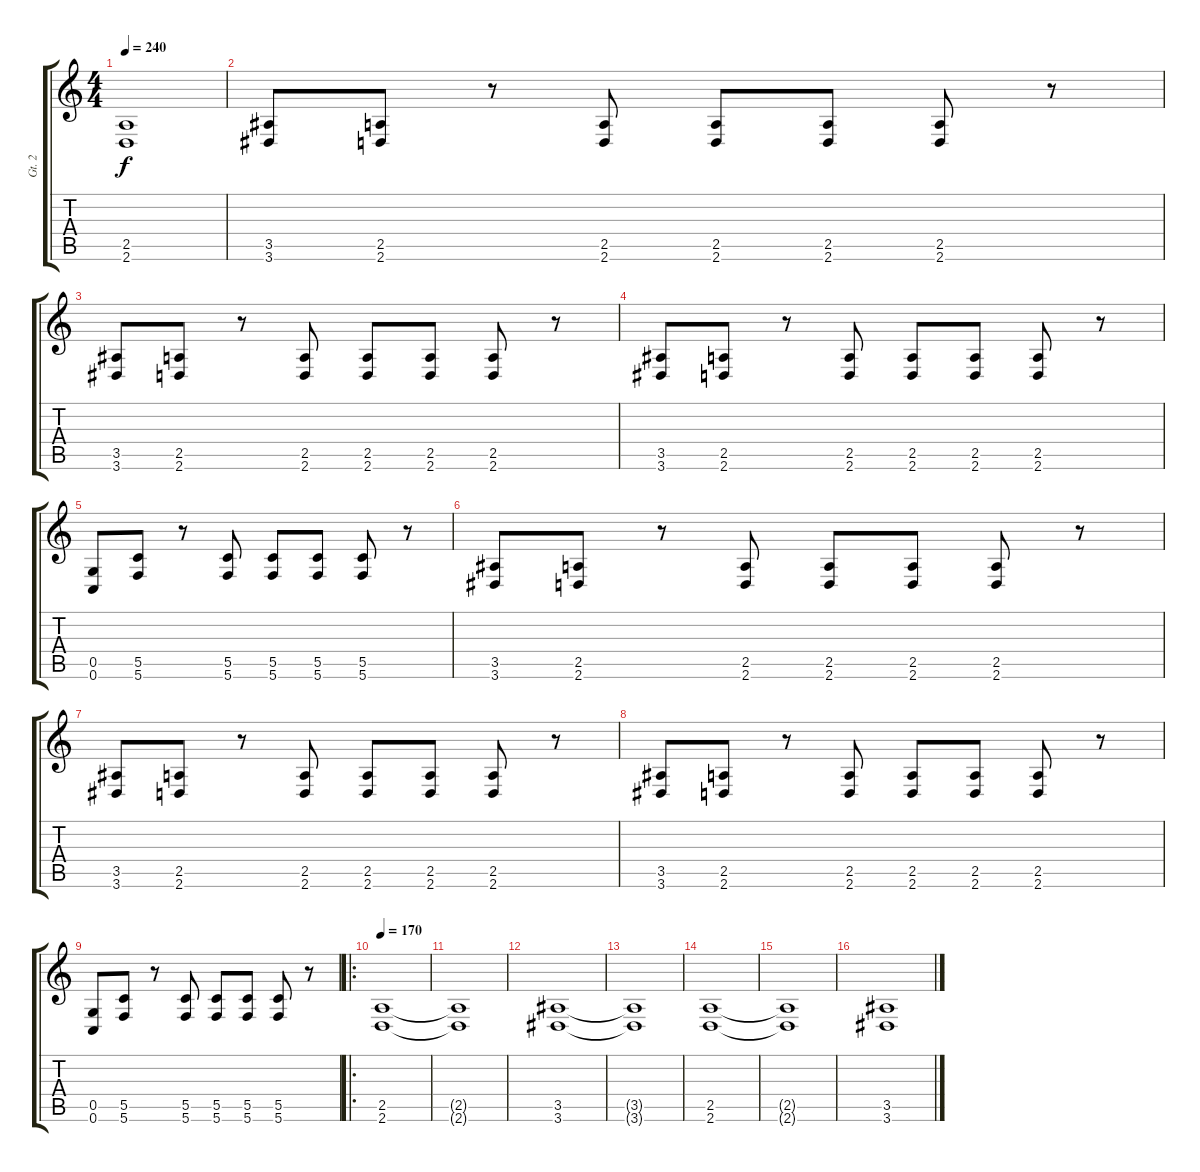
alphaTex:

\track ("Gt. 2" "Gt. 2") {instrument distortionguitar}
\staff {score tabs}
\tuning (D4 A3 F3 C3 G2 C2) {hide}
\ts (4 4)
\tempo 240
\clef g2
\ks c
(2.5{t} 2.6{t}).1{dy f} |
(3.5 3.6).8 (2.5 2.6).8 r.8 (2.5 2.6).8 (2.5 2.6).8 (2.5 2.6).8 (2.5 2.6).8 r.8 |
(3.5 3.6).8 (2.5 2.6).8 r.8 (2.5 2.6).8 (2.5 2.6).8 (2.5 2.6).8 (2.5 2.6).8 r.8 |
(3.5 3.6).8 (2.5 2.6).8 r.8 (2.5 2.6).8 (2.5 2.6).8 (2.5 2.6).8 (2.5 2.6).8 r.8 |
(0.5 0.6).8 (5.5 5.6).8 r.8 (5.5 5.6).8 (5.5 5.6).8 (5.5 5.6).8 (5.5 5.6).8 r.8 |
(3.5 3.6).8 (2.5 2.6).8 r.8 (2.5 2.6).8 (2.5 2.6).8 (2.5 2.6).8 (2.5 2.6).8 r.8 |
(3.5 3.6).8 (2.5 2.6).8 r.8 (2.5 2.6).8 (2.5 2.6).8 (2.5 2.6).8 (2.5 2.6).8 r.8 |
(3.5 3.6).8 (2.5 2.6).8 r.8 (2.5 2.6).8 (2.5 2.6).8 (2.5 2.6).8 (2.5 2.6).8 r.8 |
(0.5 0.6).8 (5.5 5.6).8 r.8 (5.5 5.6).8 (5.5 5.6).8 (5.5 5.6).8 (5.5 5.6).8 r.8 |
\ro
\tempo 170
(2.5 2.6).1 |
(2.5{t} 2.6{t}).1 |
(3.5 3.6).1 |
(3.5{t} 3.6{t}).1 |
(2.5 2.6).1 |
(2.5{t} 2.6{t}).1 |
(3.5 3.6).1
